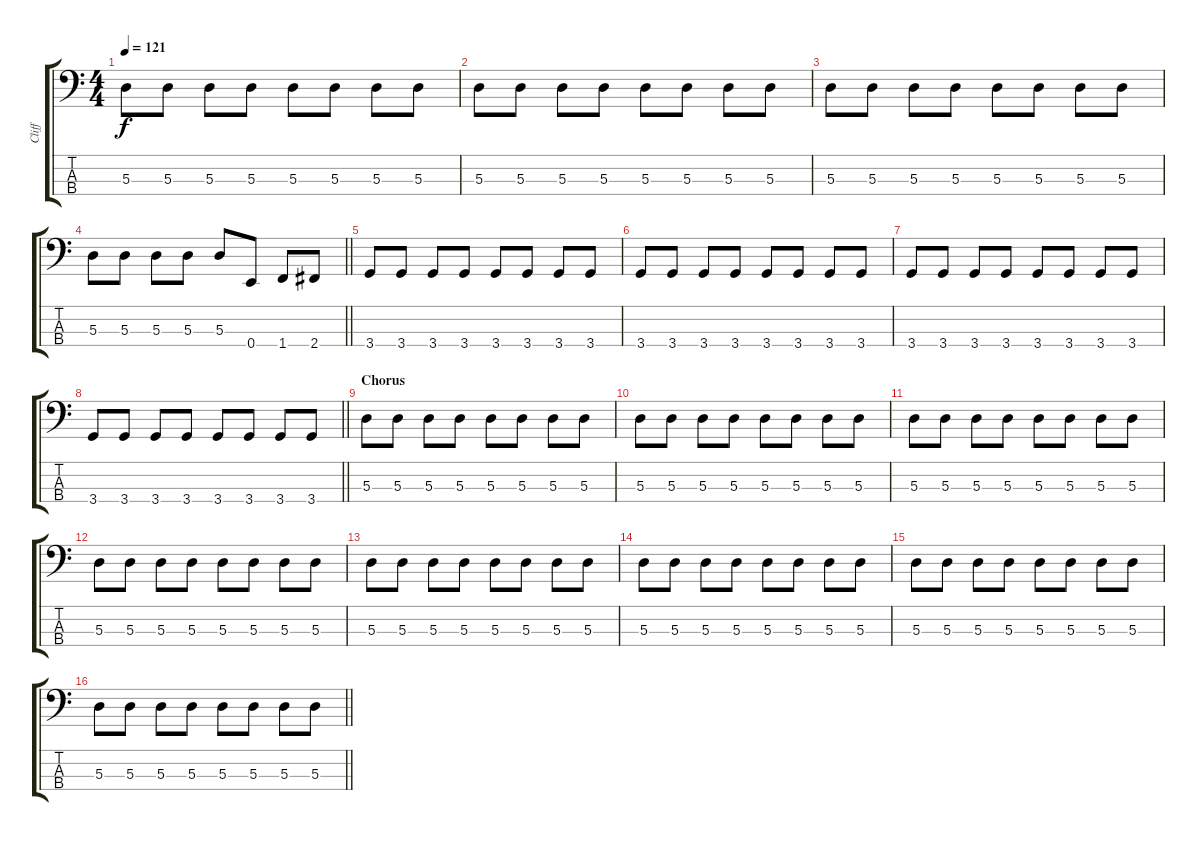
\track ("Cliff" "Cliff") {instrument electricbassfinger}
\staff {score tabs}
\tuning (G2 D2 A1 E1) {hide}
\ts (4 4)
\tempo 121
\clef f4
\ks c
5.3.8{dy f} 5.3.8 5.3.8 5.3.8 5.3.8 5.3.8 5.3.8 5.3.8 |
5.3.8 5.3.8 5.3.8 5.3.8 5.3.8 5.3.8 5.3.8 5.3.8 |
5.3.8 5.3.8 5.3.8 5.3.8 5.3.8 5.3.8 5.3.8 5.3.8 |
\barLineRight lightlight
5.3.8 5.3.8 5.3.8 5.3.8 5.3.8 0.4.8 1.4.8 2.4.8 |
3.4.8 3.4.8 3.4.8 3.4.8 3.4.8 3.4.8 3.4.8 3.4.8 |
3.4.8 3.4.8 3.4.8 3.4.8 3.4.8 3.4.8 3.4.8 3.4.8 |
3.4.8 3.4.8 3.4.8 3.4.8 3.4.8 3.4.8 3.4.8 3.4.8 |
\barLineRight lightlight
3.4.8 3.4.8 3.4.8 3.4.8 3.4.8 3.4.8 3.4.8 3.4.8 |
\section ("" "Chorus")
5.3.8 5.3.8 5.3.8 5.3.8 5.3.8 5.3.8 5.3.8 5.3.8 |
5.3.8 5.3.8 5.3.8 5.3.8 5.3.8 5.3.8 5.3.8 5.3.8 |
5.3.8 5.3.8 5.3.8 5.3.8 5.3.8 5.3.8 5.3.8 5.3.8 |
5.3.8 5.3.8 5.3.8 5.3.8 5.3.8 5.3.8 5.3.8 5.3.8 |
5.3.8 5.3.8 5.3.8 5.3.8 5.3.8 5.3.8 5.3.8 5.3.8 |
5.3.8 5.3.8 5.3.8 5.3.8 5.3.8 5.3.8 5.3.8 5.3.8 |
5.3.8 5.3.8 5.3.8 5.3.8 5.3.8 5.3.8 5.3.8 5.3.8 |
\barLineRight lightlight
5.3.8 5.3.8 5.3.8 5.3.8 5.3.8 5.3.8 5.3.8 5.3.8
